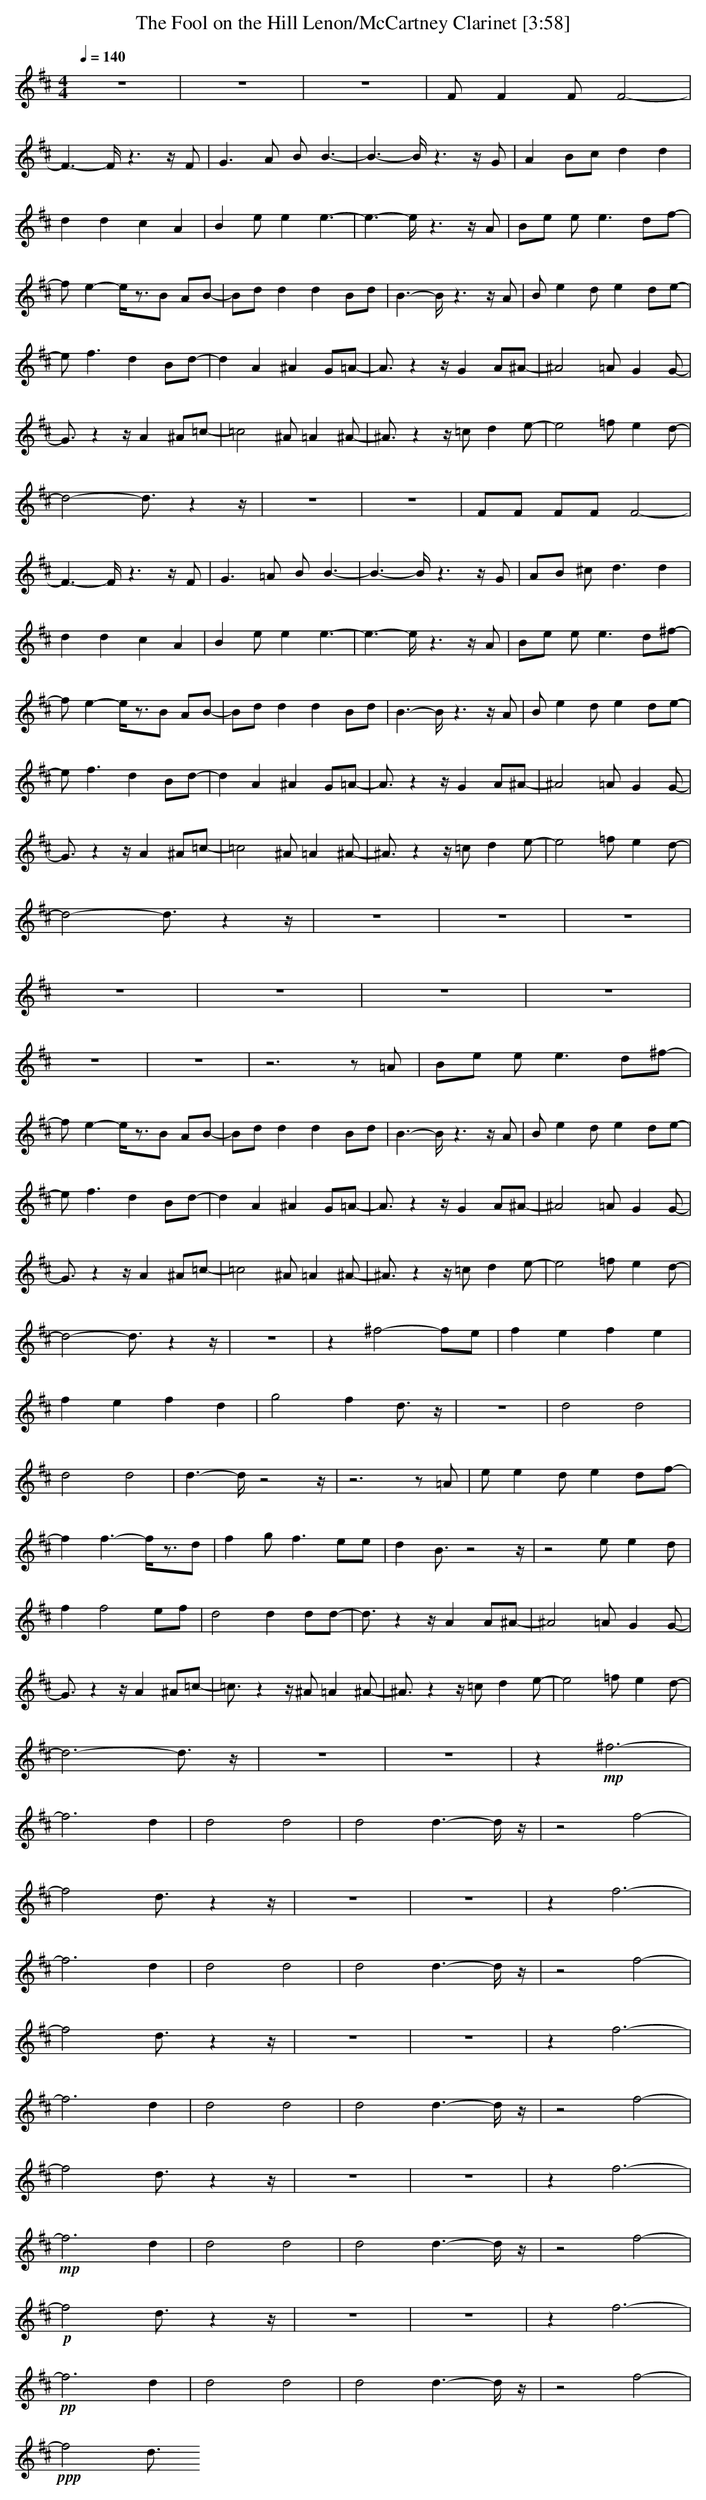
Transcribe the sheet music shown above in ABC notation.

X:1
T:The Fool on the Hill Lenon/McCartney Clarinet [3:58]
M:4/4
L:1/8
Q:1/4=140
K:D
z8|z8|z8|FF2F F4-|
F3-F/2z3z/2F|G3A BB3-|B3-B/2z3z/2G|A2 Bc d2 d2|
d2 d2 c2 A2|B2 ee2e3-|e3-e/2z3z/2A|Be ee3 df-|
fe2-e/2z3/2B AB-|Bd d2 d2 Bd|B3-B/2z3z/2A|Be2d e2 de-|
ef3 d2 Bd-|d2 A2 ^A2 G=A-|A3/2z2z/2 G2 A^A-|^A4 =AG2G-|
G3/2z2z/2 A2 ^A=c-|=c4 ^A=A2^A-|^A3/2z2z/2 =cd2e-|e4 =fe2d-|
d4- d3/2z2z/2|z8|z8|FF FF F4-|
F3-F/2z3z/2F|G3=A BB3-|B3-B/2z3z/2G|AB ^cd3 d2|
d2 d2 c2 A2|B2 ee2e3-|e3-e/2z3z/2A|Be ee3 d^f-|
fe2-e/2z3/2B AB-|Bd d2 d2 Bd|B3-B/2z3z/2A|Be2d e2 de-|
ef3 d2 Bd-|d2 A2 ^A2 G=A-|A3/2z2z/2 G2 A^A-|^A4 =AG2G-|
G3/2z2z/2 A2 ^A=c-|=c4 ^A=A2^A-|^A3/2z2z/2 =cd2e-|e4 =fe2d-|
d4- d3/2z2z/2|z8|z8|z8|
z8|z8|z8|z8|
z8|z8|z6 z=A|Be ee3 d^f-|
fe2-e/2z3/2B AB-|Bd d2 d2 Bd|B3-B/2z3z/2A|Be2d e2 de-|
ef3 d2 Bd-|d2 A2 ^A2 G=A-|A3/2z2z/2 G2 A^A-|^A4 =AG2G-|
G3/2z2z/2 A2 ^A=c-|=c4 ^A=A2^A-|^A3/2z2z/2 =cd2e-|e4 =fe2d-|
d4- d3/2z2z/2|z8|z2 ^f4- fe|f2 e2 f2 e2|
f2 e2 f2 d2|g4 f2 d3/2z/2|z8|d4 d4|
d4 d4|d3-d/2z4z/2|z6 z=A|ee2d e2 df-|
f2 f3-f/2z3/2d|f2 gf3 ee|d2 B3/2z4z/2|z4 ee2d|
f2 f4 ef|d4 d2 dd-|d3/2z2z/2 A2 A^A-|^A4 =AG2G-|
G3/2z2z/2 A2 ^A=c-|=c3/2z2z/2 ^A=A2^A-|^A3/2z2z/2 =cd2e-|e4 =fe2d-|
d6- d3/2z/2|z8|z8|z2 +mp+ ^f6-|
f6 d2|d4 d4|d4 d3-d/2z/2|z4 f4-|
f4 d3/2z2z/2|z8|z8|z2 f6-|
f6 d2|d4 d4|d4 d3-d/2z/2|z4 f4-|
f4 d3/2z2z/2|z8|z8|z2 f6-|
f6 d2|d4 d4|d4 d3-d/2z/2|z4 f4-|
f4 d3/2z2z/2|z8|z8|z2 f6-|
+mp+ f6 d2|d4 d4|d4 d3-d/2z/2|z4 f4-|
+p+ f4 d3/2z2z/2|z8|z8|z2 f6-|
+pp+ f6 d2|d4 d4|d4 d3-d/2z/2|z4 f4-|
+ppp+ f4 d3/2
